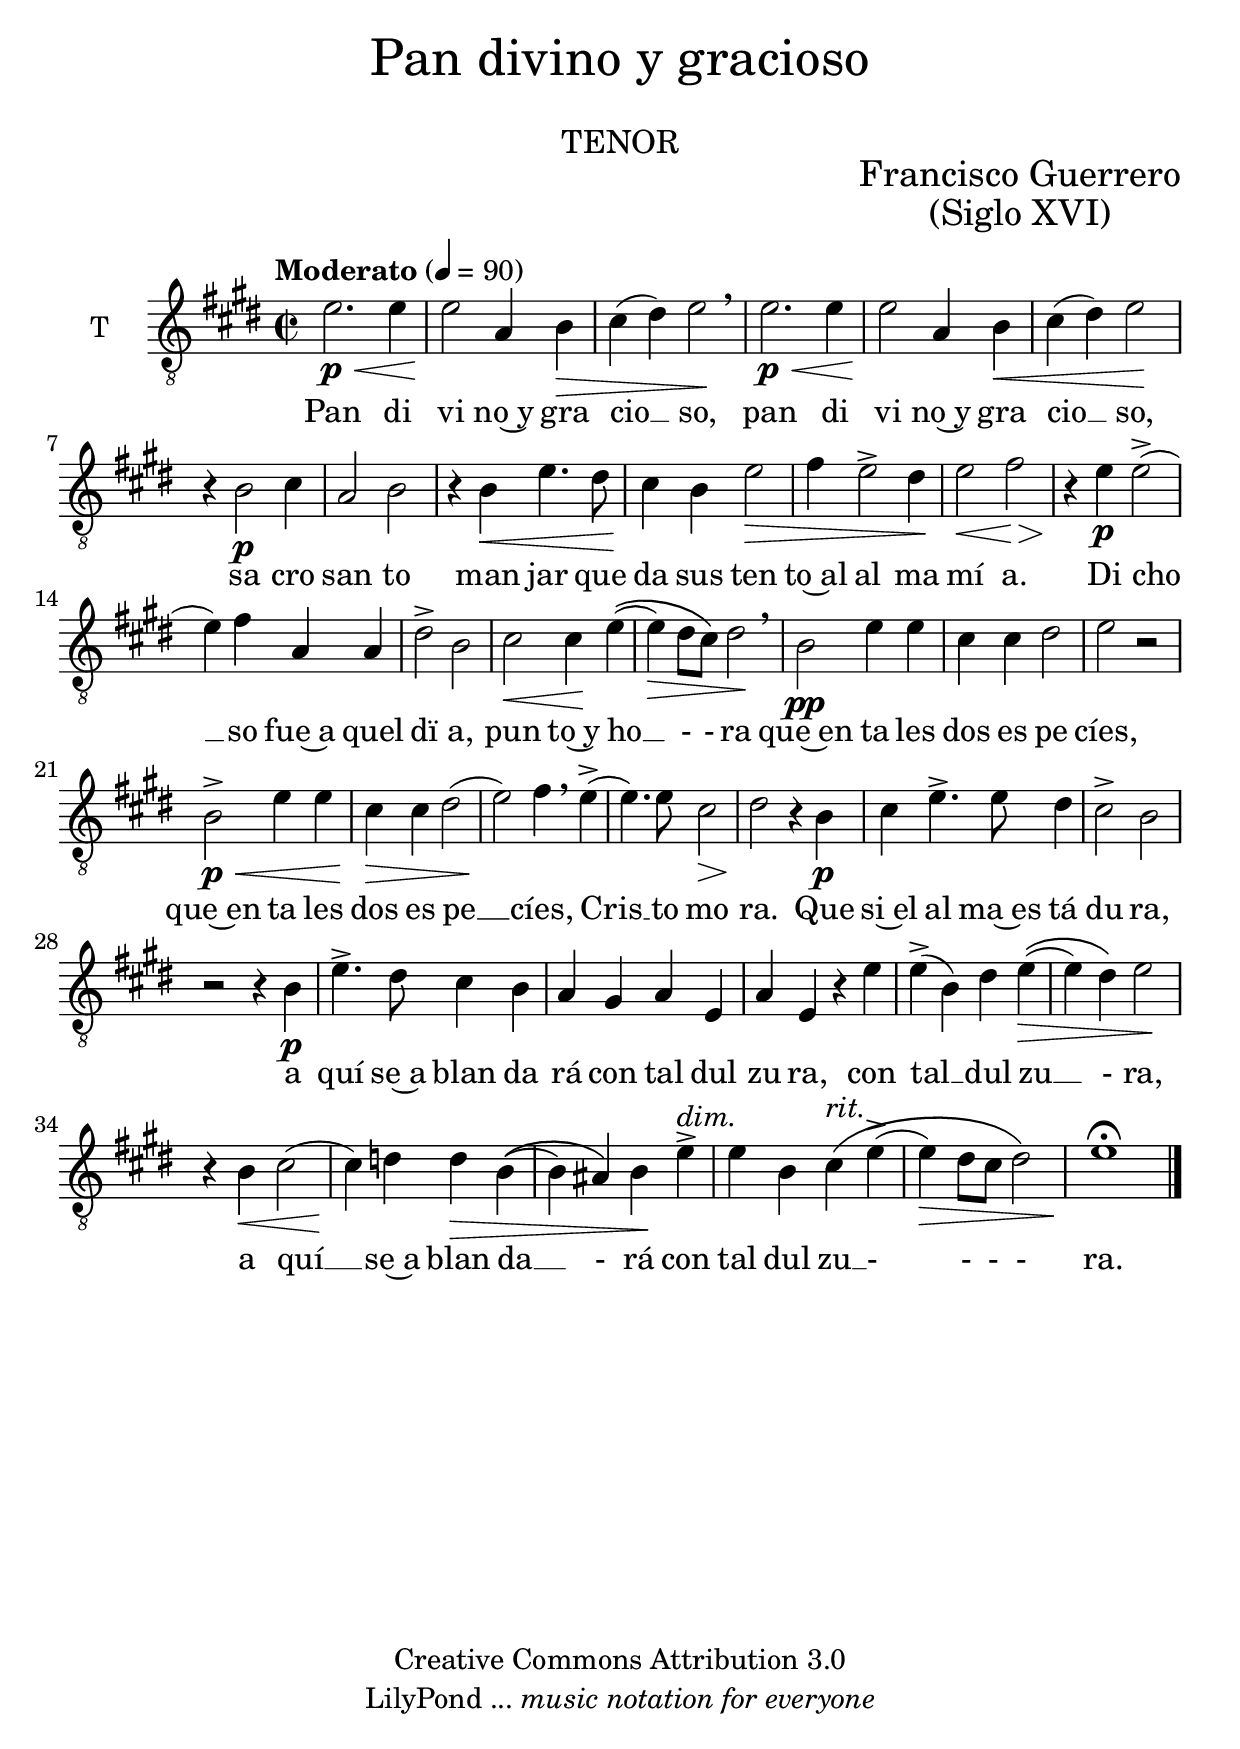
% Created on Mon Aug 29 16:03:40 CST 2011
% by serach.sam@

\version "2.14.2"

#(set-global-staff-size 25)

global = { \key e \major \time 2/2 \tempo "Moderato" 4 = 90 s1*39 \bar "|." }

\markup {
	\fill-line {
		\center-column { \fontsize #5 "Pan divino y gracioso" 
			" "
			\fontsize #3 \caps "tenor"
		}
	}
}

\markup { \fill-line { " " \center-column { \fontsize #2 "Francisco Guerrero" \fontsize #2 "(Siglo XVI)" } } }

\header {
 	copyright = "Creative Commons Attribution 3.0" 
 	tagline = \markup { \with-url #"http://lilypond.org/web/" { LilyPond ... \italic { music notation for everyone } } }
 	breakbefore = ##t
}

tenor = \relative c' { 	
	\compressFullBarRests
 % Type notes here 
 	e2.\p\< e4 | %1
	e2\! a,4 b4\> | %2
	cis4( dis4) e2\! \breathe | %3
	e2.\p\< e4 | %4
	e2\! a,4 b4\< | %5
	cis4( dis4) e2\! | %6
	r4 b2\p cis4 | %7
	a2 b2 | %8
	r4 b4\< e4. dis8 | %9
	cis4\! b4 e2\> | %10
	fis4 e2-> dis4\! | %11
	e2\< fis2\> | %12
	r4\! e4\p e2->( | %13
	e4) fis4 a,4 a4 | %14
	dis2-> b2 | %15
	cis2\< cis4\! e4\(( | %16
	e4\>) dis8 cis8\) dis2\! \breathe | %17
	b2\pp e4 e4 | %18
	cis4 cis4 dis2 | %19
	e2 r2 | %20
	b2->\p\< e4 e4 | %21
	cis4\!\> cis4 dis2( | %22
	e2\!) fis4 \breathe e4->( | %23
	e4.) e8 cis2\> | %24
	dis2\! r4 b4\p | %25
	cis4 e4.-> e8 dis4 | %26
	cis2-> b2 | %27
	r2 r4 b4\p | %28
	e4.-> dis8 cis4 b4 | %29
	a4 gis4 a4 e4 | %30
	a4 e4 r4 e'4 | %31
	e4->( b4) dis4 e4\>\(( | %32
	e4) dis4\) e2\! | %33
	r4 b4\< cis2( | %34
	cis4\!) d4 d4\> b4\(( | %35
	b4) ais4\) b4\! e4->^\markup { \italic dim. } | %36
	e4 b4 cis4^\markup { \italic rit. }\( e->( | %37
	e4\>) dis8 cis8 dis2\) | %38
	e1\!\fermata | %39
}
tenorletra = \lyricmode {
	Pan di vi no~y gra cio __ so, pan di vi no~y gra cio __ so, sa cro san to man jar que da sus ten to~al al ma mí  a.
	Di cho __ so fue~a quel dï a, pun to~y ho __ - - ra que~en ta les dos es pe cíes, 
	que~en ta les dos es pe __ cíes, Cris __ to mo ra. Que si~el al ma~es tá du ra, a quí se~a blan da rá
	con tal dul zu ra, con tal __ dul zu __ - ra, a quí __ se~a blan da __ - rá con tal dul zu __ __ - - - - ra.
}

\score {
	<<
		\new ChoirStaff = "ChoirStaff_choir" <<
			
			\new Staff = "tenor" << \set Staff.instrumentName = "T" \set Staff.midiInstrument = "choir aahs" 
				\new Voice = "tenor" << \clef "G_8" \global \tenor >>
			>>
			\new Lyrics \lyricsto "tenor" \tenorletra
			
		>>
	>>
	
	\midi {
	}

	\layout {
	}
}

\paper {
	#( set-default-paper-size "letter" )
	%system-system-spacing = #'((basic-distance . 0.1) (padding . 0))
	%ragged-last-bottom = ##f
	%ragged-bottom = ##f
}
